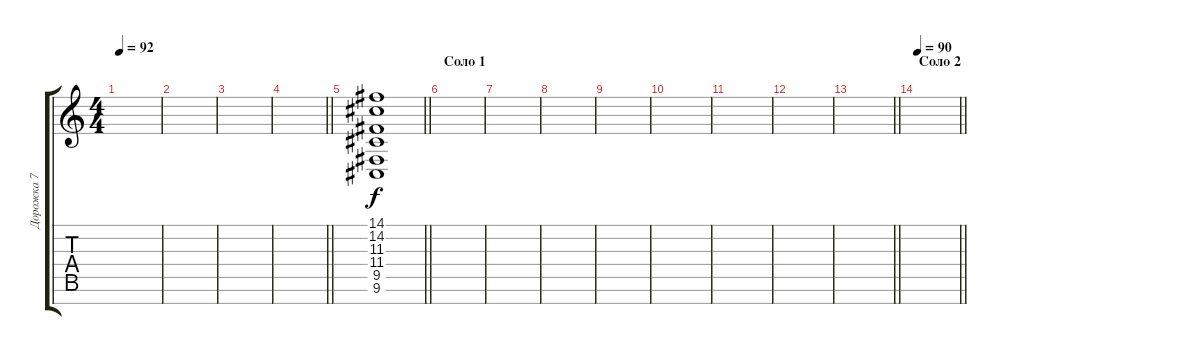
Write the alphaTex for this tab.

\track ("Дорожка 7" "Дорожка 7") {instrument tubularbells}
\staff {score tabs}
\tuning (E4 B3 G3 D3 A2 E2 B1) {hide}
\ts (4 4)
\tempo 92
\clef g2
\ks c
|
|
|
\barLineRight lightlight
|
\barLineRight lightlight
(14.1 14.2 11.3 11.4 9.5 9.6).1 |
\section ("" "Соло 1")
|
|
|
|
|
|
|
\barLineRight lightlight
|
\section ("" "Соло 2")
\tempo 90
\barLineRight lightlight
